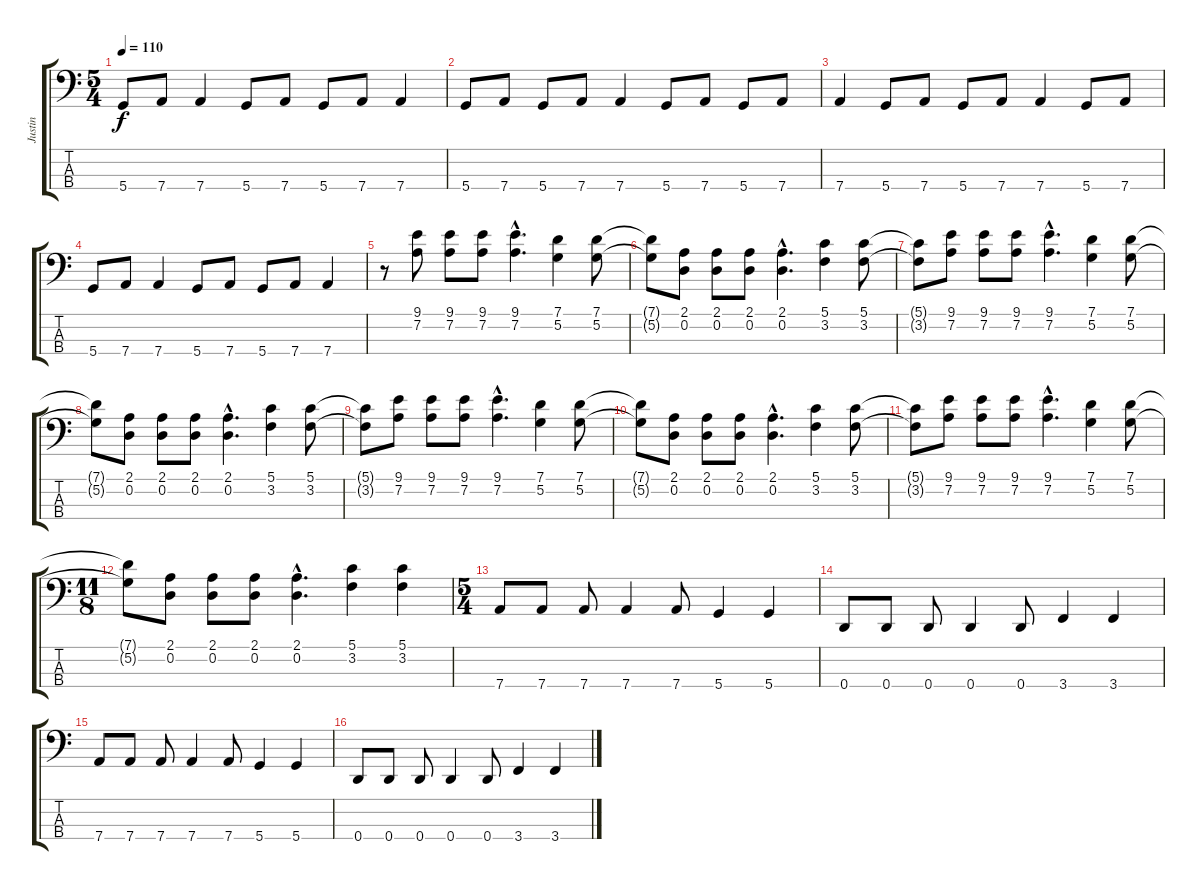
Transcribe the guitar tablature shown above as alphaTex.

\track ("Justin" "Justin") {instrument electricbassfinger}
\staff {score tabs}
\tuning (G2 D2 A1 D1) {hide}
\ts (5 4)
\tempo 110
\clef f4
\ks c
5.4.8{dy f} 7.4.8 7.4.4 5.4.8 7.4.8 5.4.8 7.4.8 7.4.4 |
5.4.8 7.4.8 5.4.8 7.4.8 7.4.4 5.4.8 7.4.8 5.4.8 7.4.8 |
7.4.4 5.4.8 7.4.8 5.4.8 7.4.8 7.4.4 5.4.8 7.4.8 |
5.4.8 7.4.8 7.4.4 5.4.8 7.4.8 5.4.8 7.4.8 7.4.4 |
r.8 (9.1 7.2).8 (9.1 7.2).8 (9.1 7.2).8 (9.1{hac} 7.2{hac}).4{d} (7.1 5.2).4 (7.1 5.2).8 |
(7.1{t} 5.2{t}).8 (2.1 0.2).8 (2.1 0.2).8 (2.1 0.2).8 (2.1{hac} 0.2{hac}).4{d} (5.1 3.2).4 (5.1 3.2).8 |
(5.1{t} 3.2{t}).8 (9.1 7.2).8 (9.1 7.2).8 (9.1 7.2).8 (9.1{hac} 7.2{hac}).4{d} (7.1 5.2).4 (7.1 5.2).8 |
(7.1{t} 5.2{t}).8 (2.1 0.2).8 (2.1 0.2).8 (2.1 0.2).8 (2.1{hac} 0.2{hac}).4{d} (5.1 3.2).4 (5.1 3.2).8 |
(5.1{t} 3.2{t}).8 (9.1 7.2).8 (9.1 7.2).8 (9.1 7.2).8 (9.1{hac} 7.2{hac}).4{d} (7.1 5.2).4 (7.1 5.2).8 |
(7.1{t} 5.2{t}).8 (2.1 0.2).8 (2.1 0.2).8 (2.1 0.2).8 (2.1{hac} 0.2{hac}).4{d} (5.1 3.2).4 (5.1 3.2).8 |
(5.1{t} 3.2{t}).8 (9.1 7.2).8 (9.1 7.2).8 (9.1 7.2).8 (9.1{hac} 7.2{hac}).4{d} (7.1 5.2).4 (7.1 5.2).8 |
\ts (11 8)
(7.1{t} 5.2{t}).8 (2.1 0.2).8 (2.1 0.2).8 (2.1 0.2).8 (2.1{hac} 0.2{hac}).4{d} (5.1 3.2).4 (5.1 3.2).4 |
\ts (5 4)
7.4.8 7.4.8 7.4.8 7.4.4 7.4.8 5.4.4 5.4.4 |
0.4.8 0.4.8 0.4.8 0.4.4 0.4.8 3.4.4 3.4.4 |
7.4.8 7.4.8 7.4.8 7.4.4 7.4.8 5.4.4 5.4.4 |
0.4.8 0.4.8 0.4.8 0.4.4 0.4.8 3.4.4 3.4.4
